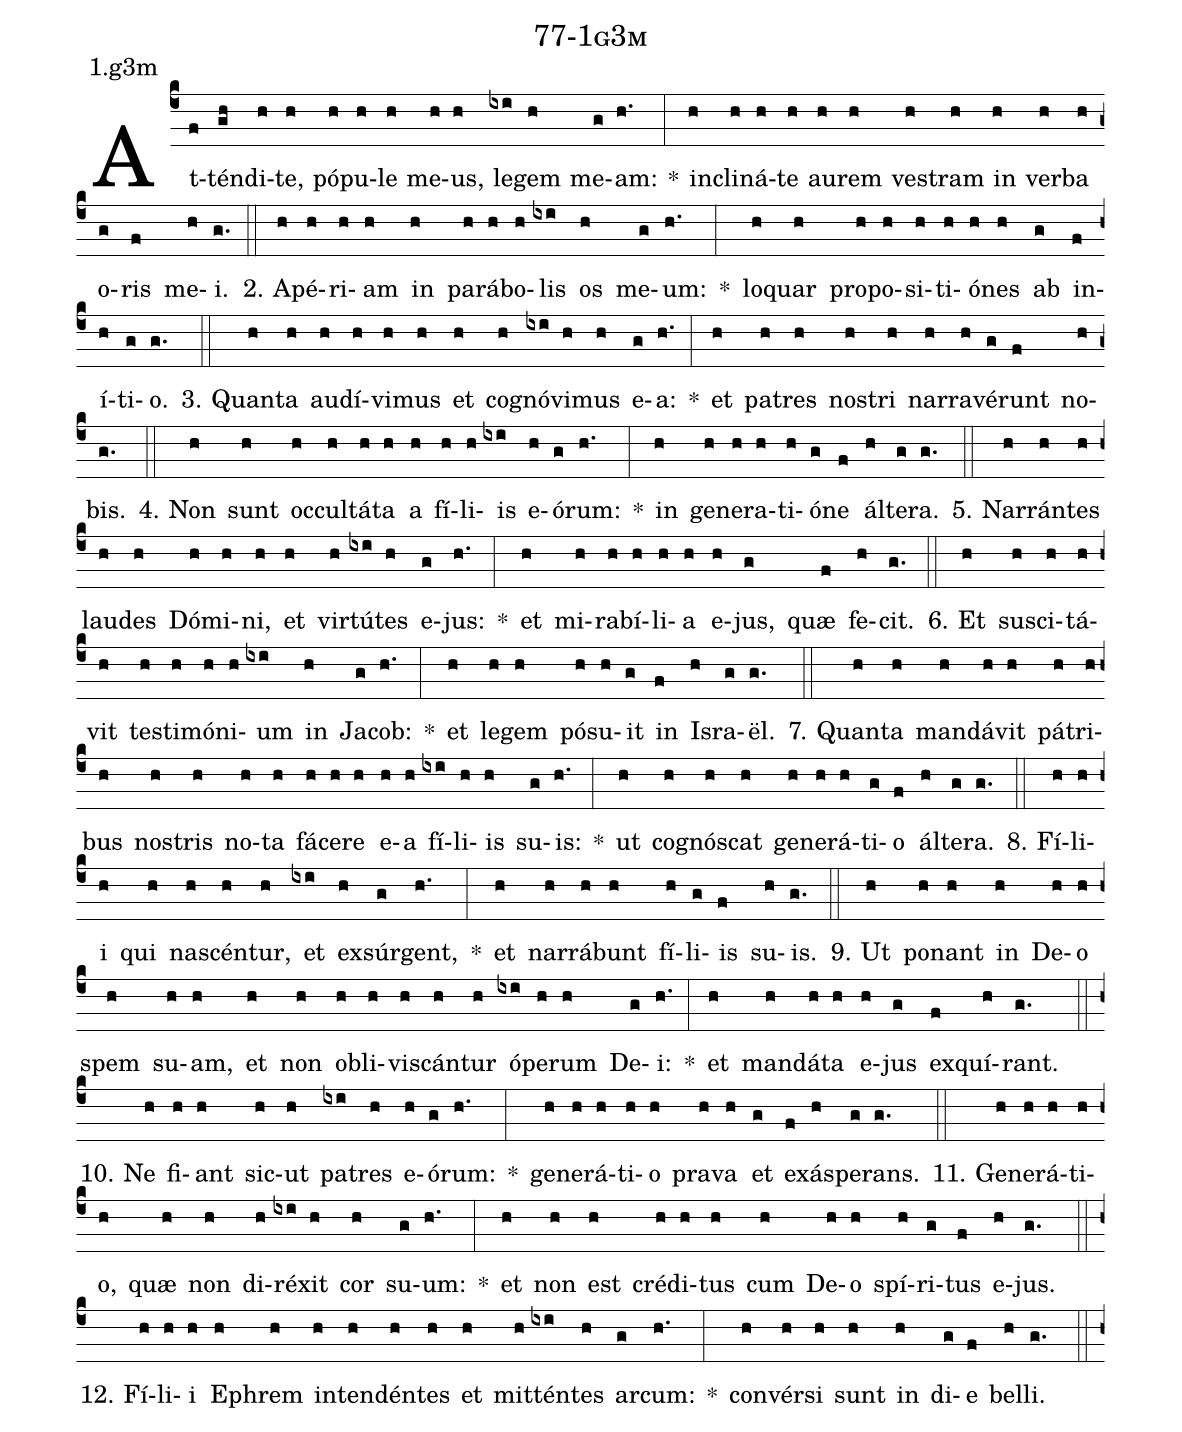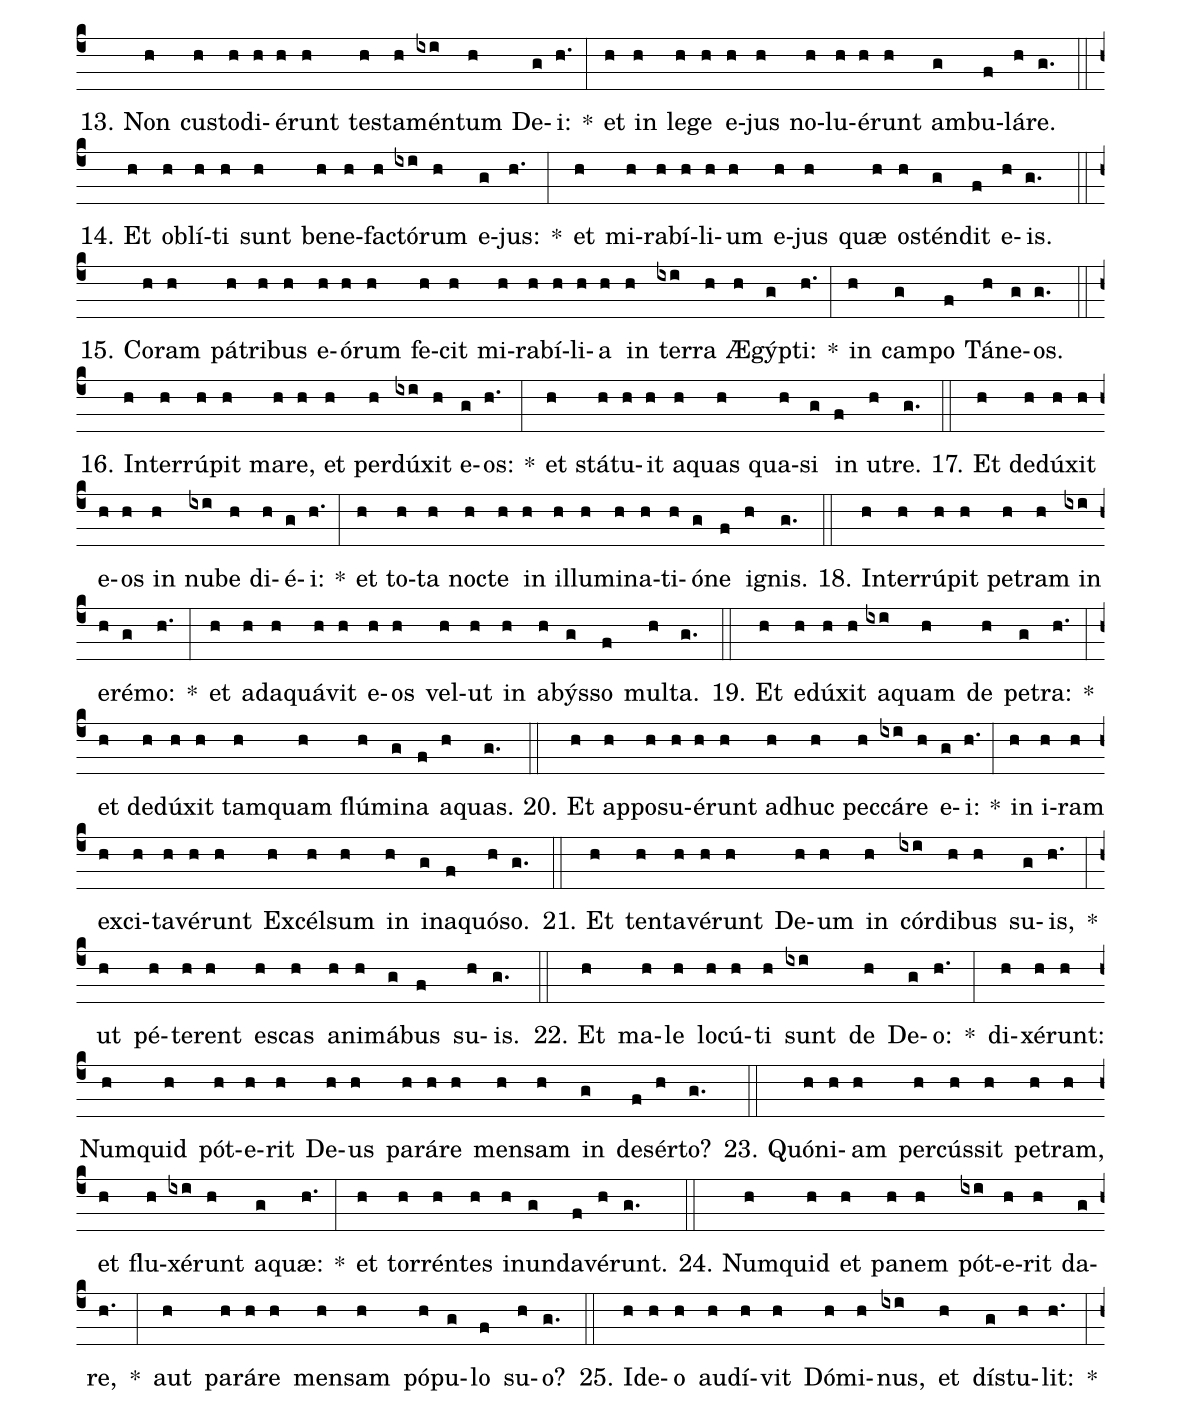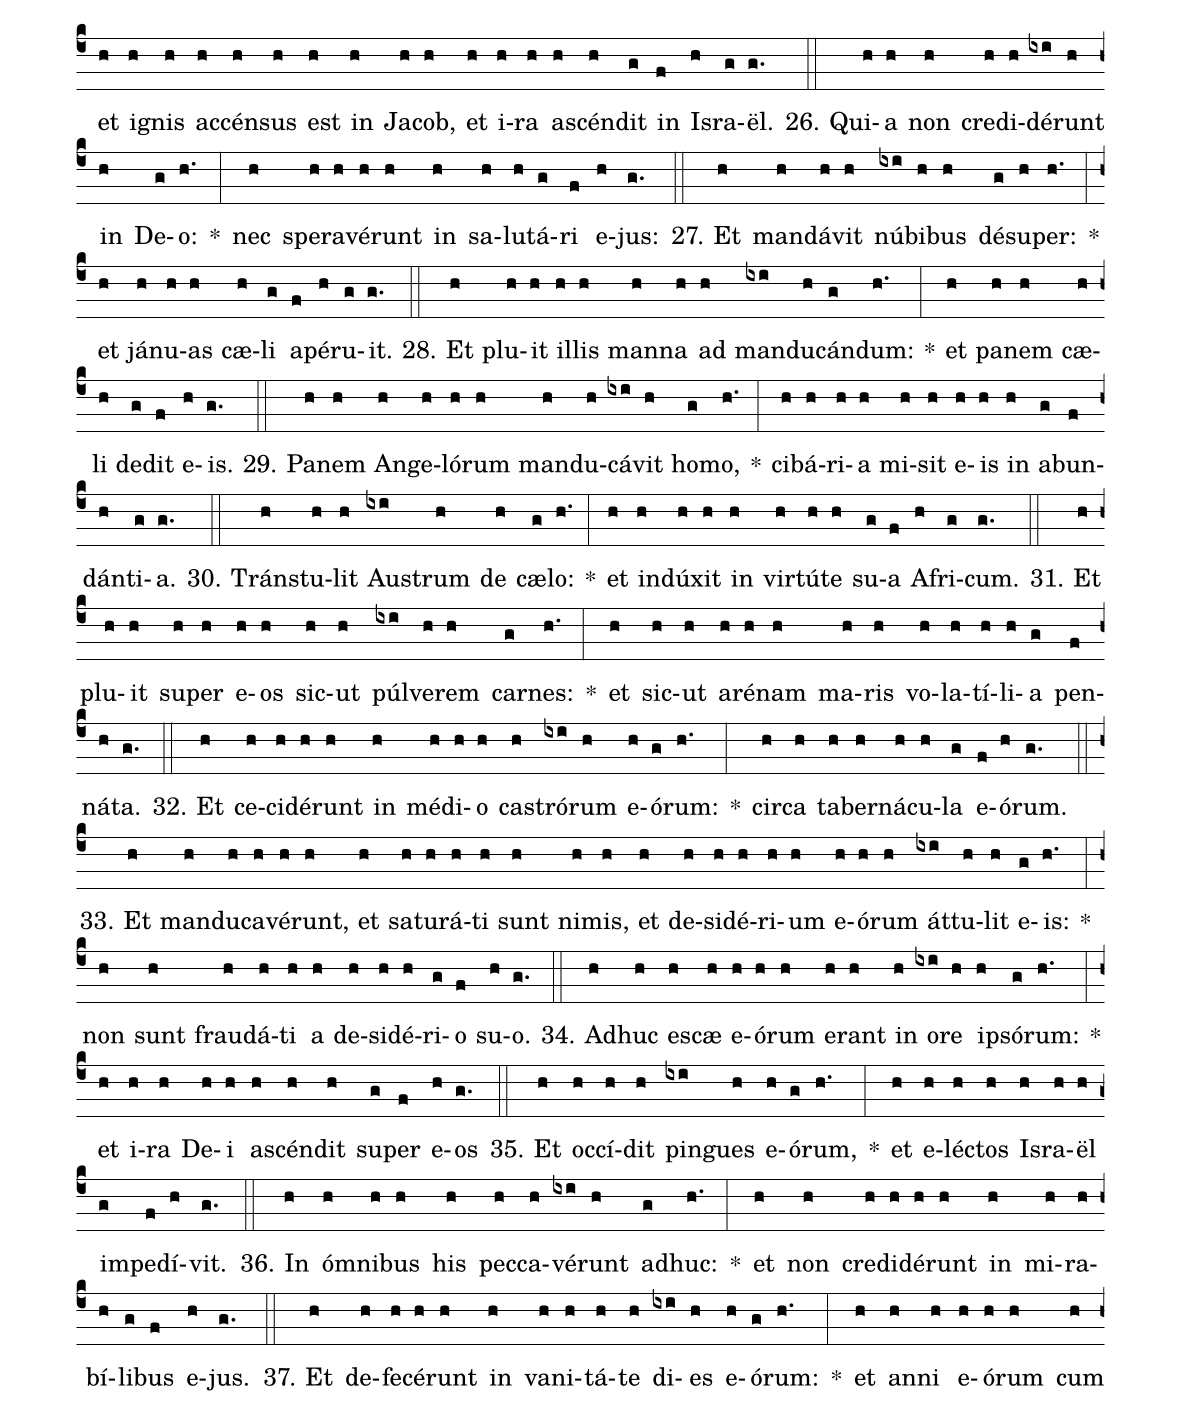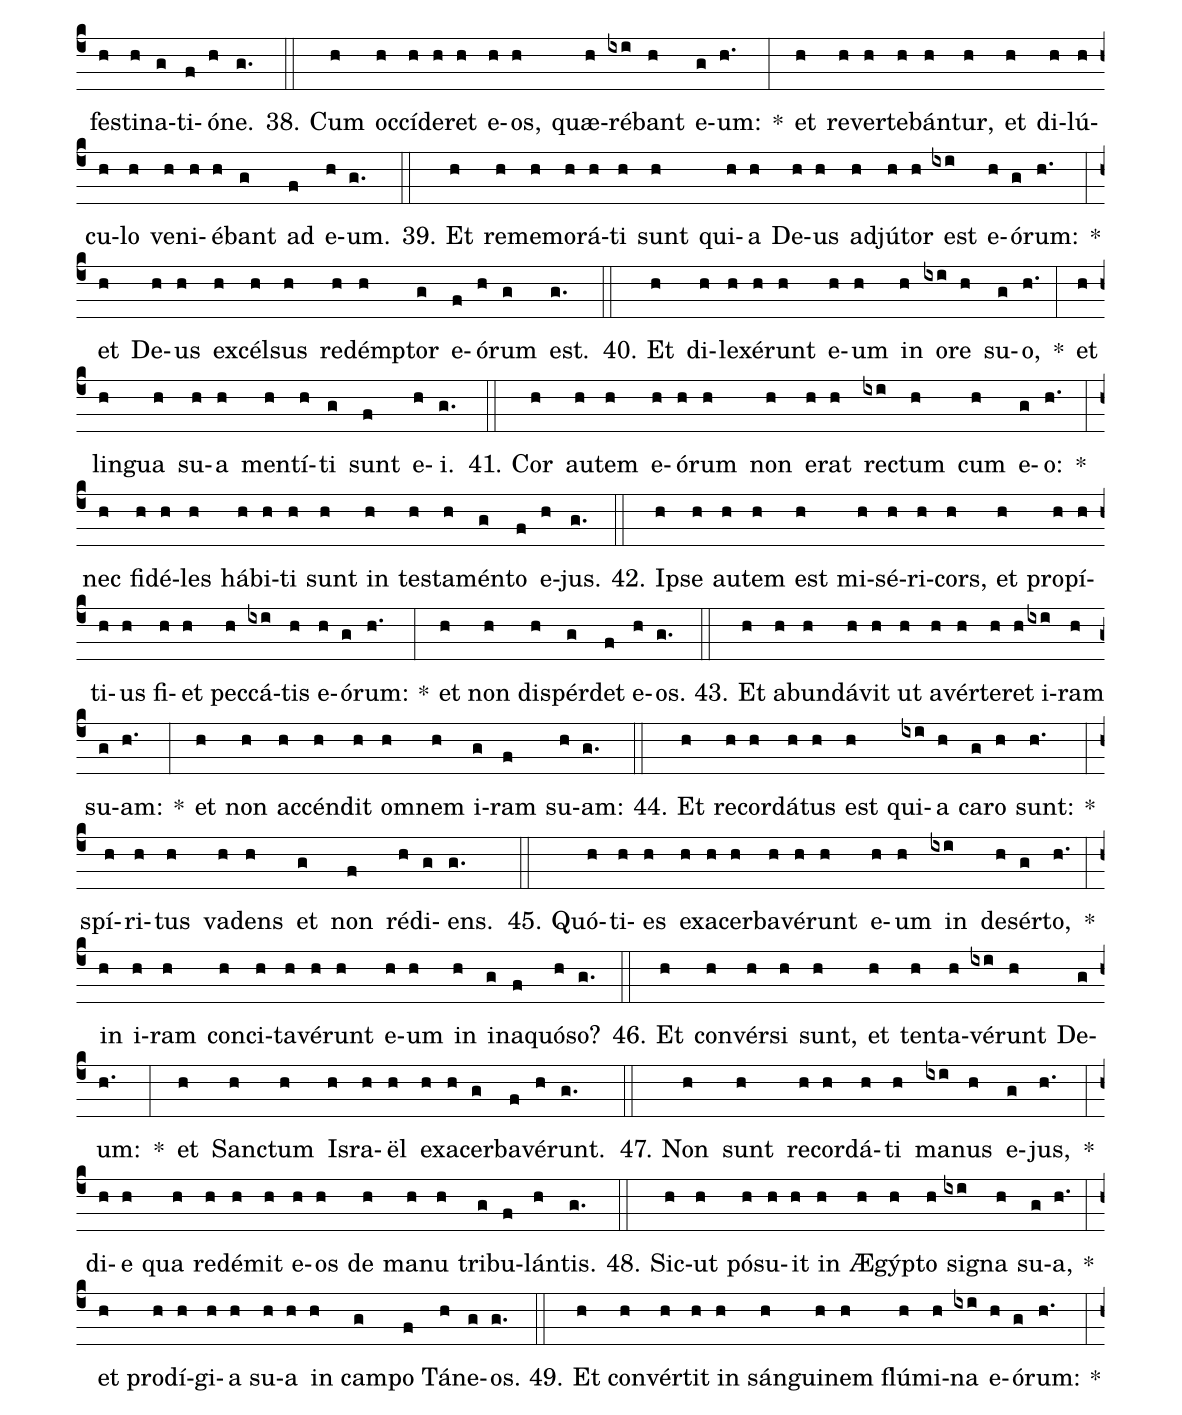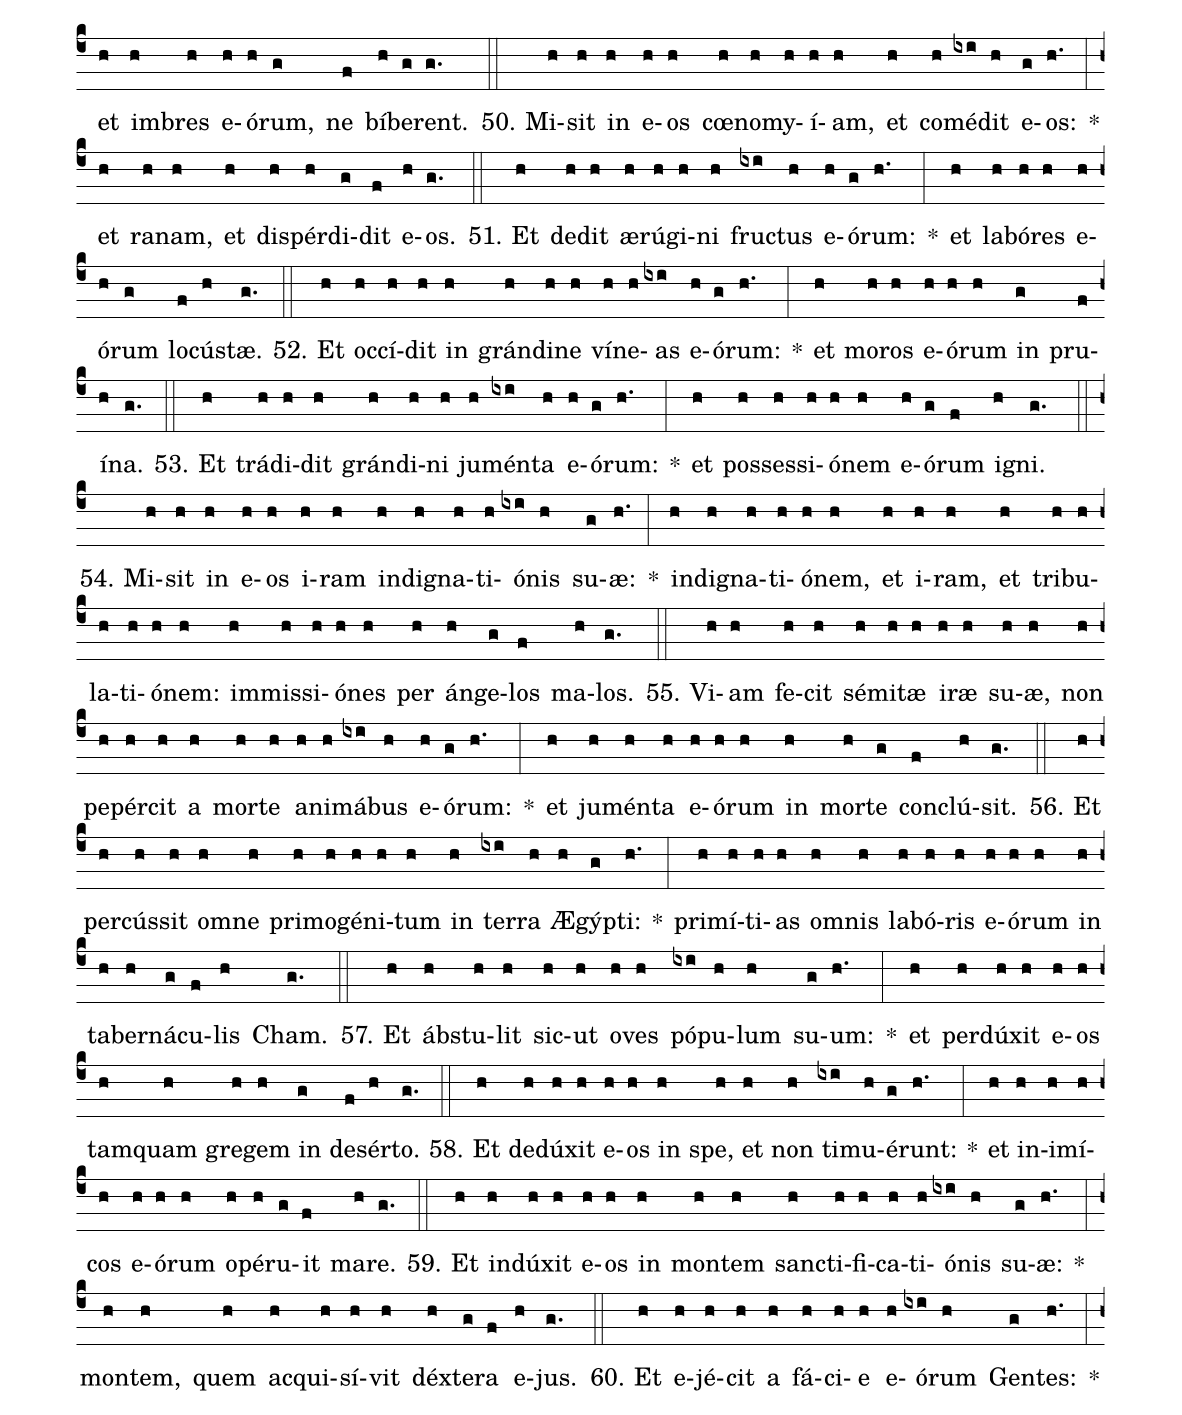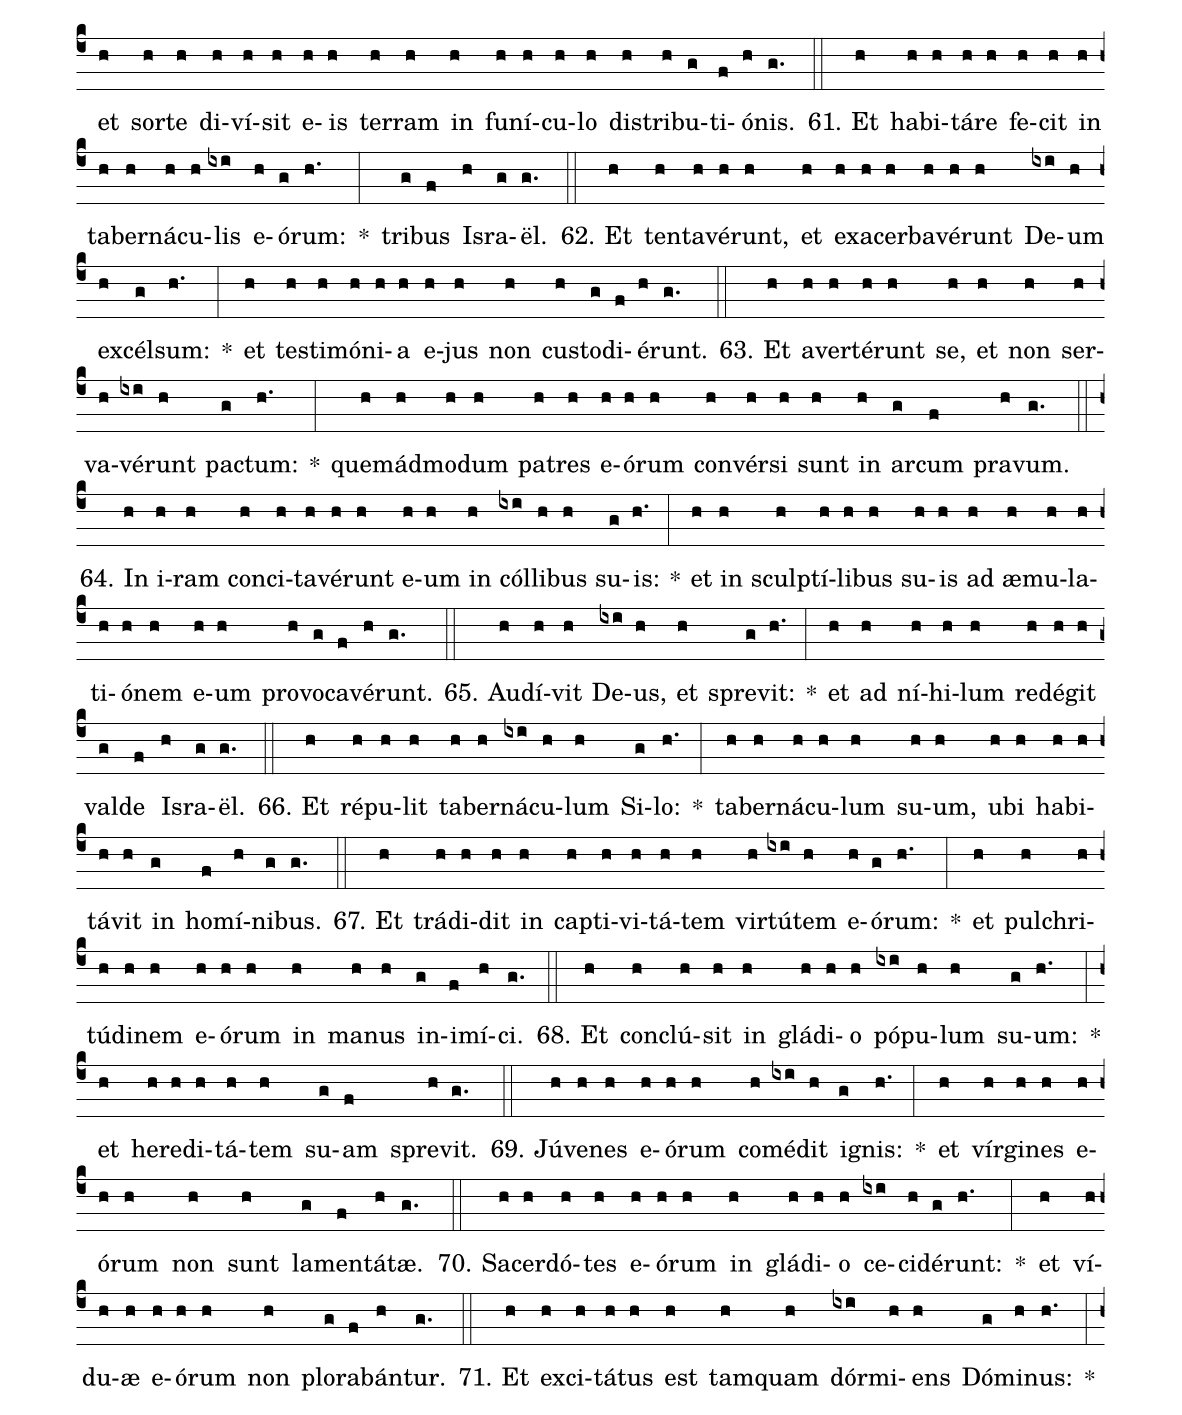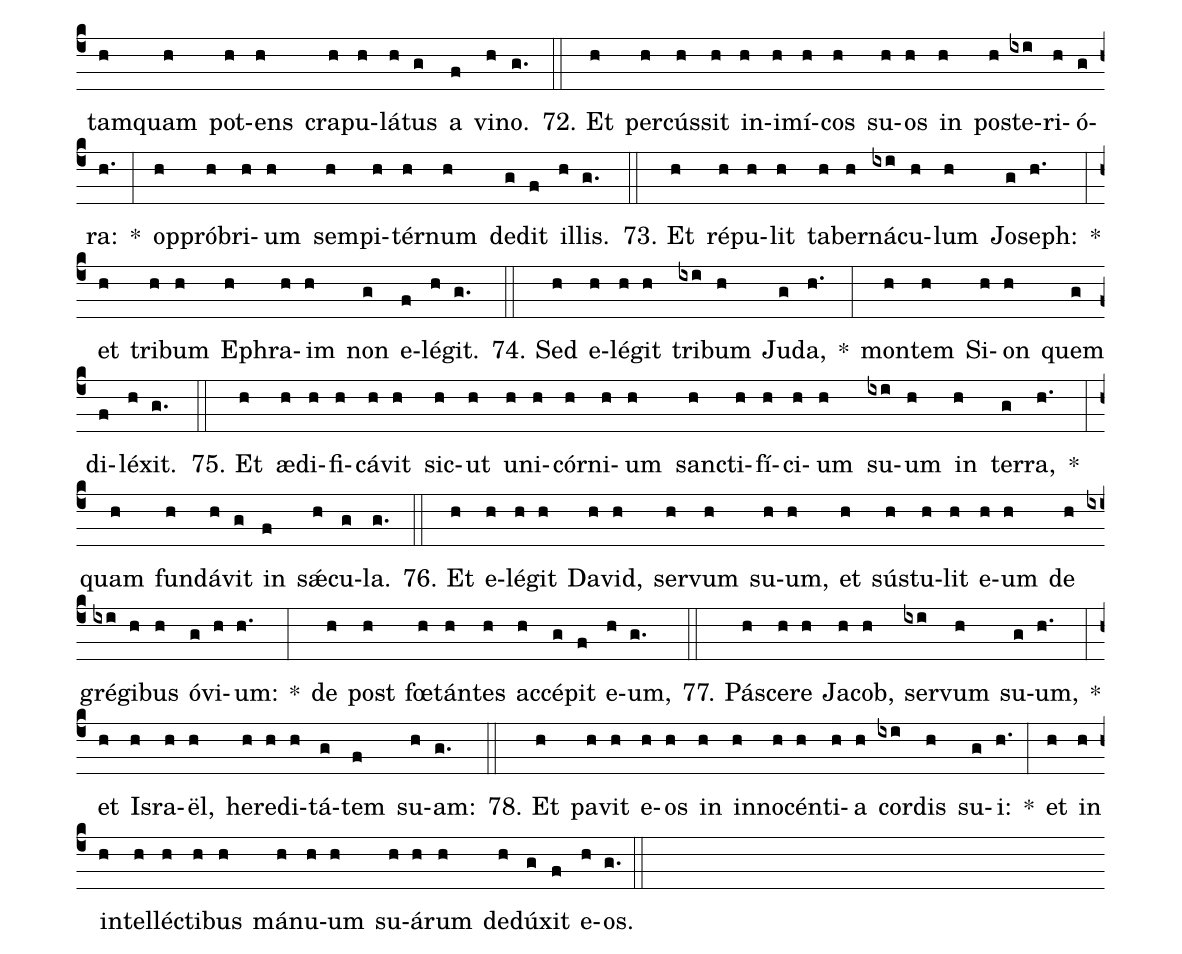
name: 77-1g3m;
annotation: 1.g3m;
%%
(c4)At(f)tén(gh)di(h)te,(h) pó(h)pu(h)le(h) me(h)us,(h) le(ixi)gem(h) me(g)am:(h.) *(:) in(h)cli(h)ná(h)te(h) au(h)rem(h) ves(h)tram(h) in(h) ver(h)ba(h) o(g)ris(f) me(h)i.(g.) (::)
2. A(h)pé(h)ri(h)am(h) in(h) pa(h)rá(h)bo(h)lis(ixi) os(h) me(g)um:(h.) *(:) lo(h)quar(h) pro(h)po(h)si(h)ti(h)ó(h)nes(h) ab(g) in(f)í(h)ti(g)o.(g.) (::)
3. Quan(h)ta(h) au(h)dí(h)vi(h)mus(h) et(h) co(h)gnó(ixi)vi(h)mus(h) e(g)a:(h.) *(:) et(h) pa(h)tres(h) nos(h)tri(h) nar(h)ra(h)vé(g)runt(f) no(h)bis.(g.) (::)
4. Non(h) sunt(h) oc(h)cul(h)tá(h)ta(h) a(h) fí(h)li(h)is(ixi) e(h)ó(g)rum:(h.) *(:) in(h) ge(h)ne(h)ra(h)ti(h)ó(g)ne(f) ál(h)te(g)ra.(g.) (::)
5. Nar(h)rán(h)tes(h) lau(h)des(h) Dó(h)mi(h)ni,(h) et(h) vir(h)tú(ixi)tes(h) e(g)jus:(h.) *(:) et(h) mi(h)ra(h)bí(h)li(h)a(h) e(h)jus,(g) quæ(f) fe(h)cit.(g.) (::)
6. Et(h) su(h)sci(h)tá(h)vit(h) tes(h)ti(h)mó(h)ni(h)um(ixi) in(h) Ja(g)cob:(h.) *(:) et(h) le(h)gem(h) pó(h)su(h)it(g) in(f) Is(h)ra(g)ël.(g.) (::)
7. Quan(h)ta(h) man(h)dá(h)vit(h) pá(h)tri(h)bus(h) nos(h)tris(h) no(h)ta(h) fá(h)ce(h)re(h) e(h)a(h) fí(ixi)li(h)is(h) su(g)is:(h.) *(:) ut(h) co(h)gnós(h)cat(h) ge(h)ne(h)rá(h)ti(g)o(f) ál(h)te(g)ra.(g.) (::)
8. Fí(h)li(h)i(h) qui(h) na(h)scén(h)tur,(h) et(ixi) ex(h)súr(g)gent,(h.) *(:) et(h) nar(h)rá(h)bunt(h) fí(h)li(g)is(f) su(h)is.(g.) (::)
9. Ut(h) po(h)nant(h) in(h) De(h)o(h) spem(h) su(h)am,(h) et(h) non(h) ob(h)li(h)vis(h)cán(h)tur(h) ó(ixi)pe(h)rum(h) De(g)i:(h.) *(:) et(h) man(h)dá(h)ta(h) e(h)jus(g) ex(f)quí(h)rant.(g.) (::)
10. Ne(h) fi(h)ant(h) sic(h)ut(h) pa(ixi)tres(h) e(h)ó(g)rum:(h.) *(:) ge(h)ne(h)rá(h)ti(h)o(h) pra(h)va(h) et(g) ex(f)ás(h)pe(g)rans.(g.) (::)
11. Ge(h)ne(h)rá(h)ti(h)o,(h) quæ(h) non(h) di(h)ré(ixi)xit(h) cor(h) su(g)um:(h.) *(:) et(h) non(h) est(h) cré(h)di(h)tus(h) cum(h) De(h)o(h) spí(h)ri(g)tus(f) e(h)jus.(g.) (::)
12. Fí(h)li(h)i(h) E(h)phrem(h) in(h)ten(h)dén(h)tes(h) et(h) mit(h)tén(ixi)tes(h) ar(g)cum:(h.) *(:) con(h)vér(h)si(h) sunt(h) in(h) di(g)e(f) bel(h)li.(g.) (::)
13. Non(h) cus(h)to(h)di(h)é(h)runt(h) tes(h)ta(h)mén(ixi)tum(h) De(g)i:(h.) *(:) et(h) in(h) le(h)ge(h) e(h)jus(h) no(h)lu(h)é(h)runt(h) am(g)bu(f)lá(h)re.(g.) (::)
14. Et(h) ob(h)lí(h)ti(h) sunt(h) be(h)ne(h)fac(h)tó(ixi)rum(h) e(g)jus:(h.) *(:) et(h) mi(h)ra(h)bí(h)li(h)um(h) e(h)jus(h) quæ(h) os(h)tén(g)dit(f) e(h)is.(g.) (::)
15. Co(h)ram(h) pá(h)tri(h)bus(h) e(h)ó(h)rum(h) fe(h)cit(h) mi(h)ra(h)bí(h)li(h)a(h) in(h) ter(ixi)ra(h) Æ(h)gýp(g)ti:(h.) *(:) in(h) cam(g)po(f) Tá(h)ne(g)os.(g.) (::)
16. In(h)ter(h)rú(h)pit(h) ma(h)re,(h) et(h) per(h)dú(ixi)xit(h) e(g)os:(h.) *(:) et(h) stá(h)tu(h)it(h) a(h)quas(h) qua(h)si(g) in(f) u(h)tre.(g.) (::)
17. Et(h) de(h)dú(h)xit(h) e(h)os(h) in(h) nu(ixi)be(h) di(h)é(g)i:(h.) *(:) et(h) to(h)ta(h) noc(h)te(h) in(h) il(h)lu(h)mi(h)na(h)ti(h)ó(g)ne(f) i(h)gnis.(g.) (::)
18. In(h)ter(h)rú(h)pit(h) pe(h)tram(h) in(ixi) e(h)ré(g)mo:(h.) *(:) et(h) ad(h)a(h)quá(h)vit(h) e(h)os(h) vel(h)ut(h) in(h) a(h)býs(g)so(f) mul(h)ta.(g.) (::)
19. Et(h) e(h)dú(h)xit(h) a(ixi)quam(h) de(h) pe(g)tra:(h.) *(:) et(h) de(h)dú(h)xit(h) tam(h)quam(h) flú(h)mi(g)na(f) a(h)quas.(g.) (::)
20. Et(h) ap(h)po(h)su(h)é(h)runt(h) ad(h)huc(h) pec(h)cá(ixi)re(h) e(g)i:(h.) *(:) in(h) i(h)ram(h) ex(h)ci(h)ta(h)vé(h)runt(h) Ex(h)cél(h)sum(h) in(h) in(g)a(f)quó(h)so.(g.) (::)
21. Et(h) ten(h)ta(h)vé(h)runt(h) De(h)um(h) in(h) cór(ixi)di(h)bus(h) su(g)is,(h.) *(:) ut(h) pé(h)te(h)rent(h) es(h)cas(h) a(h)ni(h)má(g)bus(f) su(h)is.(g.) (::)
22. Et(h) ma(h)le(h) lo(h)cú(h)ti(h) sunt(ixi) de(h) De(g)o:(h.) *(:) di(h)xé(h)runt:(h) Num(h)quid(h) pót(h)e(h)rit(h) De(h)us(h) pa(h)rá(h)re(h) men(h)sam(h) in(g) de(f)sér(h)to?(g.) (::)
23. Quón(h)i(h)am(h) per(h)cús(h)sit(h) pe(h)tram,(h) et(h) flu(h)xé(ixi)runt(h) a(g)quæ:(h.) *(:) et(h) tor(h)rén(h)tes(h) in(h)un(g)da(f)vé(h)runt.(g.) (::)
24. Num(h)quid(h) et(h) pa(h)nem(h) pót(ixi)e(h)rit(h) da(g)re,(h.) *(:) aut(h) pa(h)rá(h)re(h) men(h)sam(h) pó(h)pu(g)lo(f) su(h)o?(g.) (::)
25. Id(h)e(h)o(h) au(h)dí(h)vit(h) Dó(h)mi(h)nus,(ixi) et(h) dís(g)tu(h)lit:(h.) *(:) et(h) i(h)gnis(h) ac(h)cén(h)sus(h) est(h) in(h) Ja(h)cob,(h) et(h) i(h)ra(h) a(h)scén(h)dit(g) in(f) Is(h)ra(g)ël.(g.) (::)
26. Qui(h)a(h) non(h) cre(h)di(h)dé(ixi)runt(h) in(h) De(g)o:(h.) *(:) nec(h) spe(h)ra(h)vé(h)runt(h) in(h) sa(h)lu(h)tá(g)ri(f) e(h)jus:(g.) (::)
27. Et(h) man(h)dá(h)vit(h) nú(ixi)bi(h)bus(h) dé(g)su(h)per:(h.) *(:) et(h) já(h)nu(h)as(h) cæ(h)li(g) a(f)pé(h)ru(g)it.(g.) (::)
28. Et(h) plu(h)it(h) il(h)lis(h) man(h)na(h) ad(h) man(ixi)du(h)cán(g)dum:(h.) *(:) et(h) pa(h)nem(h) cæ(h)li(h) de(g)dit(f) e(h)is.(g.) (::)
29. Pa(h)nem(h) An(h)ge(h)ló(h)rum(h) man(h)du(h)cá(ixi)vit(h) ho(g)mo,(h.) *(:) ci(h)bá(h)ri(h)a(h) mi(h)sit(h) e(h)is(h) in(h) ab(g)un(f)dán(h)ti(g)a.(g.) (::)
30. Tráns(h)tu(h)lit(h) Aus(ixi)trum(h) de(h) cæ(g)lo:(h.) *(:) et(h) in(h)dú(h)xit(h) in(h) vir(h)tú(h)te(h) su(g)a(f) A(h)fri(g)cum.(g.) (::)
31. Et(h) plu(h)it(h) su(h)per(h) e(h)os(h) sic(h)ut(h) púl(ixi)ve(h)rem(h) car(g)nes:(h.) *(:) et(h) sic(h)ut(h) a(h)ré(h)nam(h) ma(h)ris(h) vo(h)la(h)tí(h)li(h)a(g) pen(f)ná(h)ta.(g.) (::)
32. Et(h) ce(h)ci(h)dé(h)runt(h) in(h) mé(h)di(h)o(h) cas(h)tró(ixi)rum(h) e(h)ó(g)rum:(h.) *(:) cir(h)ca(h) ta(h)ber(h)ná(h)cu(h)la(g) e(f)ó(h)rum.(g.) (::)
33. Et(h) man(h)du(h)ca(h)vé(h)runt,(h) et(h) sa(h)tu(h)rá(h)ti(h) sunt(h) ni(h)mis,(h) et(h) de(h)si(h)dé(h)ri(h)um(h) e(h)ó(h)rum(h) át(ixi)tu(h)lit(h) e(g)is:(h.) *(:) non(h) sunt(h) frau(h)dá(h)ti(h) a(h) de(h)si(h)dé(h)ri(g)o(f) su(h)o.(g.) (::)
34. Ad(h)huc(h) e(h)scæ(h) e(h)ó(h)rum(h) e(h)rant(h) in(h) o(ixi)re(h) ip(h)só(g)rum:(h.) *(:) et(h) i(h)ra(h) De(h)i(h) a(h)scén(h)dit(h) su(g)per(f) e(h)os(g.) (::)
35. Et(h) oc(h)cí(h)dit(h) pin(ixi)gues(h) e(h)ó(g)rum,(h.) *(:) et(h) e(h)léc(h)tos(h) Is(h)ra(h)ël(h) im(g)pe(f)dí(h)vit.(g.) (::)
36. In(h) óm(h)ni(h)bus(h) his(h) pec(h)ca(h)vé(ixi)runt(h) ad(g)huc:(h.) *(:) et(h) non(h) cre(h)di(h)dé(h)runt(h) in(h) mi(h)ra(h)bí(h)li(g)bus(f) e(h)jus.(g.) (::)
37. Et(h) de(h)fe(h)cé(h)runt(h) in(h) va(h)ni(h)tá(h)te(h) di(ixi)es(h) e(h)ó(g)rum:(h.) *(:) et(h) an(h)ni(h) e(h)ó(h)rum(h) cum(h) fes(h)ti(h)na(g)ti(f)ó(h)ne.(g.) (::)
38. Cum(h) oc(h)cí(h)de(h)ret(h) e(h)os,(h) quæ(h)ré(ixi)bant(h) e(g)um:(h.) *(:) et(h) re(h)ver(h)te(h)bán(h)tur,(h) et(h) di(h)lú(h)cu(h)lo(h) ve(h)ni(h)é(h)bant(g) ad(f) e(h)um.(g.) (::)
39. Et(h) re(h)me(h)mo(h)rá(h)ti(h) sunt(h) qui(h)a(h) De(h)us(h) ad(h)jú(h)tor(h) est(ixi) e(h)ó(g)rum:(h.) *(:) et(h) De(h)us(h) ex(h)cél(h)sus(h) red(h)émp(h)tor(g) e(f)ó(h)rum(g) est.(g.) (::)
40. Et(h) di(h)le(h)xé(h)runt(h) e(h)um(h) in(h) o(ixi)re(h) su(g)o,(h.) *(:) et(h) lin(h)gua(h) su(h)a(h) men(h)tí(h)ti(g) sunt(f) e(h)i.(g.) (::)
41. Cor(h) au(h)tem(h) e(h)ó(h)rum(h) non(h) e(h)rat(h) rec(ixi)tum(h) cum(h) e(g)o:(h.) *(:) nec(h) fi(h)dé(h)les(h) há(h)bi(h)ti(h) sunt(h) in(h) tes(h)ta(h)mén(g)to(f) e(h)jus.(g.) (::)
42. Ip(h)se(h) au(h)tem(h) est(h) mi(h)sé(h)ri(h)cors,(h) et(h) pro(h)pí(h)ti(h)us(h) fi(h)et(h) pec(h)cá(ixi)tis(h) e(h)ó(g)rum:(h.) *(:) et(h) non(h) dis(h)pér(g)det(f) e(h)os.(g.) (::)
43. Et(h) ab(h)un(h)dá(h)vit(h) ut(h) a(h)vér(h)te(h)ret(h) i(ixi)ram(h) su(g)am:(h.) *(:) et(h) non(h) ac(h)cén(h)dit(h) om(h)nem(h) i(g)ram(f) su(h)am:(g.) (::)
44. Et(h) re(h)cor(h)dá(h)tus(h) est(h) qui(ixi)a(h) ca(g)ro(h) sunt:(h.) *(:) spí(h)ri(h)tus(h) va(h)dens(h) et(g) non(f) réd(h)i(g)ens.(g.) (::)
45. Quó(h)ti(h)es(h) ex(h)a(h)cer(h)ba(h)vé(h)runt(h) e(h)um(h) in(ixi) de(h)sér(g)to,(h.) *(:) in(h) i(h)ram(h) con(h)ci(h)ta(h)vé(h)runt(h) e(h)um(h) in(h) in(g)a(f)quó(h)so?(g.) (::)
46. Et(h) con(h)vér(h)si(h) sunt,(h) et(h) ten(h)ta(h)vé(ixi)runt(h) De(g)um:(h.) *(:) et(h) Sanc(h)tum(h) Is(h)ra(h)ël(h) ex(h)a(h)cer(g)ba(f)vé(h)runt.(g.) (::)
47. Non(h) sunt(h) re(h)cor(h)dá(h)ti(h) ma(ixi)nus(h) e(g)jus,(h.) *(:) di(h)e(h) qua(h) red(h)é(h)mit(h) e(h)os(h) de(h) ma(h)nu(h) tri(g)bu(f)lán(h)tis.(g.) (::)
48. Sic(h)ut(h) pó(h)su(h)it(h) in(h) Æ(h)gýp(h)to(h) si(ixi)gna(h) su(g)a,(h.) *(:) et(h) prod(h)í(h)gi(h)a(h) su(h)a(h) in(h) cam(g)po(f) Tá(h)ne(g)os.(g.) (::)
49. Et(h) con(h)vér(h)tit(h) in(h) sán(h)gui(h)nem(h) flú(h)mi(h)na(ixi) e(h)ó(g)rum:(h.) *(:) et(h) im(h)bres(h) e(h)ó(h)rum,(g) ne(f) bí(h)be(g)rent.(g.) (::)
50. Mi(h)sit(h) in(h) e(h)os(h) cœ(h)no(h)my(h)í(h)am,(h) et(h) com(h)é(ixi)dit(h) e(g)os:(h.) *(:) et(h) ra(h)nam,(h) et(h) dis(h)pér(h)di(g)dit(f) e(h)os.(g.) (::)
51. Et(h) de(h)dit(h) æ(h)rú(h)gi(h)ni(h) fruc(ixi)tus(h) e(h)ó(g)rum:(h.) *(:) et(h) la(h)bó(h)res(h) e(h)ó(h)rum(g) lo(f)cús(h)tæ.(g.) (::)
52. Et(h) oc(h)cí(h)dit(h) in(h) grán(h)di(h)ne(h) ví(h)ne(h)as(ixi) e(h)ó(g)rum:(h.) *(:) et(h) mo(h)ros(h) e(h)ó(h)rum(h) in(g) pru(f)í(h)na.(g.) (::)
53. Et(h) trá(h)di(h)dit(h) grán(h)di(h)ni(h) ju(h)mén(ixi)ta(h) e(h)ó(g)rum:(h.) *(:) et(h) pos(h)ses(h)si(h)ó(h)nem(h) e(h)ó(g)rum(f) i(h)gni.(g.) (::)
54. Mi(h)sit(h) in(h) e(h)os(h) i(h)ram(h) in(h)di(h)gna(h)ti(h)ó(ixi)nis(h) su(g)æ:(h.) *(:) in(h)di(h)gna(h)ti(h)ó(h)nem,(h) et(h) i(h)ram,(h) et(h) tri(h)bu(h)la(h)ti(h)ó(h)nem:(h) im(h)mis(h)si(h)ó(h)nes(h) per(h) án(h)ge(g)los(f) ma(h)los.(g.) (::)
55. Vi(h)am(h) fe(h)cit(h) sé(h)mi(h)tæ(h) i(h)ræ(h) su(h)æ,(h) non(h) pe(h)pér(h)cit(h) a(h) mor(h)te(h) a(h)ni(h)má(ixi)bus(h) e(h)ó(g)rum:(h.) *(:) et(h) ju(h)mén(h)ta(h) e(h)ó(h)rum(h) in(h) mor(h)te(g) con(f)clú(h)sit.(g.) (::)
56. Et(h) per(h)cús(h)sit(h) om(h)ne(h) pri(h)mo(h)gé(h)ni(h)tum(h) in(h) ter(ixi)ra(h) Æ(h)gýp(g)ti:(h.) *(:) pri(h)mí(h)ti(h)as(h) om(h)nis(h) la(h)bó(h)ris(h) e(h)ó(h)rum(h) in(h) ta(h)ber(h)ná(g)cu(f)lis(h) Cham.(g.) (::)
57. Et(h) ábs(h)tu(h)lit(h) sic(h)ut(h) o(h)ves(h) pó(ixi)pu(h)lum(h) su(g)um:(h.) *(:) et(h) per(h)dú(h)xit(h) e(h)os(h) tam(h)quam(h) gre(h)gem(h) in(g) de(f)sér(h)to.(g.) (::)
58. Et(h) de(h)dú(h)xit(h) e(h)os(h) in(h) spe,(h) et(h) non(h) ti(ixi)mu(h)é(g)runt:(h.) *(:) et(h) in(h)i(h)mí(h)cos(h) e(h)ó(h)rum(h) o(h)pé(h)ru(g)it(f) ma(h)re.(g.) (::)
59. Et(h) in(h)dú(h)xit(h) e(h)os(h) in(h) mon(h)tem(h) sanc(h)ti(h)fi(h)ca(h)ti(h)ó(ixi)nis(h) su(g)æ:(h.) *(:) mon(h)tem,(h) quem(h) ac(h)qui(h)sí(h)vit(h) déx(h)te(g)ra(f) e(h)jus.(g.) (::)
60. Et(h) e(h)jé(h)cit(h) a(h) fá(h)ci(h)e(h) e(h)ó(ixi)rum(h) Gen(g)tes:(h.) *(:) et(h) sor(h)te(h) di(h)ví(h)sit(h) e(h)is(h) ter(h)ram(h) in(h) fu(h)ní(h)cu(h)lo(h) dis(h)tri(h)bu(g)ti(f)ó(h)nis.(g.) (::)
61. Et(h) ha(h)bi(h)tá(h)re(h) fe(h)cit(h) in(h) ta(h)ber(h)ná(h)cu(h)lis(ixi) e(h)ó(g)rum:(h.) *(:) tri(g)bus(f) Is(h)ra(g)ël.(g.) (::)
62. Et(h) ten(h)ta(h)vé(h)runt,(h) et(h) ex(h)a(h)cer(h)ba(h)vé(h)runt(h) De(ixi)um(h) ex(h)cél(g)sum:(h.) *(:) et(h) tes(h)ti(h)mó(h)ni(h)a(h) e(h)jus(h) non(h) cus(h)to(g)di(f)é(h)runt.(g.) (::)
63. Et(h) a(h)ver(h)té(h)runt(h) se,(h) et(h) non(h) ser(h)va(h)vé(ixi)runt(h) pac(g)tum:(h.) *(:) quem(h)ád(h)mo(h)dum(h) pa(h)tres(h) e(h)ó(h)rum(h) con(h)vér(h)si(h) sunt(h) in(h) ar(g)cum(f) pra(h)vum.(g.) (::)
64. In(h) i(h)ram(h) con(h)ci(h)ta(h)vé(h)runt(h) e(h)um(h) in(h) cól(ixi)li(h)bus(h) su(g)is:(h.) *(:) et(h) in(h) sculp(h)tí(h)li(h)bus(h) su(h)is(h) ad(h) æ(h)mu(h)la(h)ti(h)ó(h)nem(h) e(h)um(h) pro(h)vo(g)ca(f)vé(h)runt.(g.) (::)
65. Au(h)dí(h)vit(h) De(ixi)us,(h) et(h) spre(g)vit:(h.) *(:) et(h) ad(h) ní(h)hi(h)lum(h) red(h)é(h)git(h) val(g)de(f) Is(h)ra(g)ël.(g.) (::)
66. Et(h) ré(h)pu(h)lit(h) ta(h)ber(h)ná(ixi)cu(h)lum(h) Si(g)lo:(h.) *(:) ta(h)ber(h)ná(h)cu(h)lum(h) su(h)um,(h) u(h)bi(h) ha(h)bi(h)tá(h)vit(h) in(g) ho(f)mí(h)ni(g)bus.(g.) (::)
67. Et(h) trá(h)di(h)dit(h) in(h) cap(h)ti(h)vi(h)tá(h)tem(h) vir(h)tú(ixi)tem(h) e(h)ó(g)rum:(h.) *(:) et(h) pul(h)chri(h)tú(h)di(h)nem(h) e(h)ó(h)rum(h) in(h) ma(h)nus(h) in(g)i(f)mí(h)ci.(g.) (::)
68. Et(h) con(h)clú(h)sit(h) in(h) glá(h)di(h)o(h) pó(ixi)pu(h)lum(h) su(g)um:(h.) *(:) et(h) he(h)re(h)di(h)tá(h)tem(h) su(g)am(f) spre(h)vit.(g.) (::)
69. Jú(h)ve(h)nes(h) e(h)ó(h)rum(h) com(h)é(ixi)dit(h) i(g)gnis:(h.) *(:) et(h) vír(h)gi(h)nes(h) e(h)ó(h)rum(h) non(h) sunt(h) la(g)men(f)tá(h)tæ.(g.) (::)
70. Sa(h)cer(h)dó(h)tes(h) e(h)ó(h)rum(h) in(h) glá(h)di(h)o(h) ce(ixi)ci(h)dé(g)runt:(h.) *(:) et(h) ví(h)du(h)æ(h) e(h)ó(h)rum(h) non(h) plo(g)ra(f)bán(h)tur.(g.) (::)
71. Et(h) ex(h)ci(h)tá(h)tus(h) est(h) tam(h)quam(h) dór(ixi)mi(h)ens(h) Dó(g)mi(h)nus:(h.) *(:) tam(h)quam(h) pot(h)ens(h) cra(h)pu(h)lá(h)tus(g) a(f) vi(h)no.(g.) (::)
72. Et(h) per(h)cús(h)sit(h) in(h)i(h)mí(h)cos(h) su(h)os(h) in(h) post(h)e(ixi)ri(h)ó(g)ra:(h.) *(:) op(h)pró(h)bri(h)um(h) sem(h)pi(h)tér(h)num(h) de(g)dit(f) il(h)lis.(g.) (::)
73. Et(h) ré(h)pu(h)lit(h) ta(h)ber(h)ná(ixi)cu(h)lum(h) Jo(g)seph:(h.) *(:) et(h) tri(h)bum(h) E(h)phra(h)im(h) non(g) e(f)lé(h)git.(g.) (::)
74. Sed(h) e(h)lé(h)git(h) tri(ixi)bum(h) Ju(g)da,(h.) *(:) mon(h)tem(h) Si(h)on(h) quem(g) di(f)lé(h)xit.(g.) (::)
75. Et(h) æ(h)di(h)fi(h)cá(h)vit(h) sic(h)ut(h) u(h)ni(h)cór(h)ni(h)um(h) sanc(h)ti(h)fí(h)ci(h)um(h) su(ixi)um(h) in(h) ter(g)ra,(h.) *(:) quam(h) fun(h)dá(h)vit(g) in(f) sǽ(h)cu(g)la.(g.) (::)
76. Et(h) e(h)lé(h)git(h) Da(h)vid,(h) ser(h)vum(h) su(h)um,(h) et(h) sús(h)tu(h)lit(h) e(h)um(h) de(h) gré(ixi)gi(h)bus(h) ó(g)vi(h)um:(h.) *(:) de(h) post(h) fœ(h)tán(h)tes(h) ac(h)cé(g)pit(f) e(h)um,(g.) (::)
77. Pá(h)sce(h)re(h) Ja(h)cob,(h) ser(ixi)vum(h) su(g)um,(h.) *(:) et(h) Is(h)ra(h)ël,(h) he(h)re(h)di(h)tá(g)tem(f) su(h)am:(g.) (::)
78. Et(h) pa(h)vit(h) e(h)os(h) in(h) in(h)no(h)cén(h)ti(h)a(h) cor(ixi)dis(h) su(g)i:(h.) *(:) et(h) in(h) in(h)tel(h)léc(h)ti(h)bus(h) má(h)nu(h)um(h) su(h)á(h)rum(h) de(h)dú(g)xit(f) e(h)os.(g.) (::)
